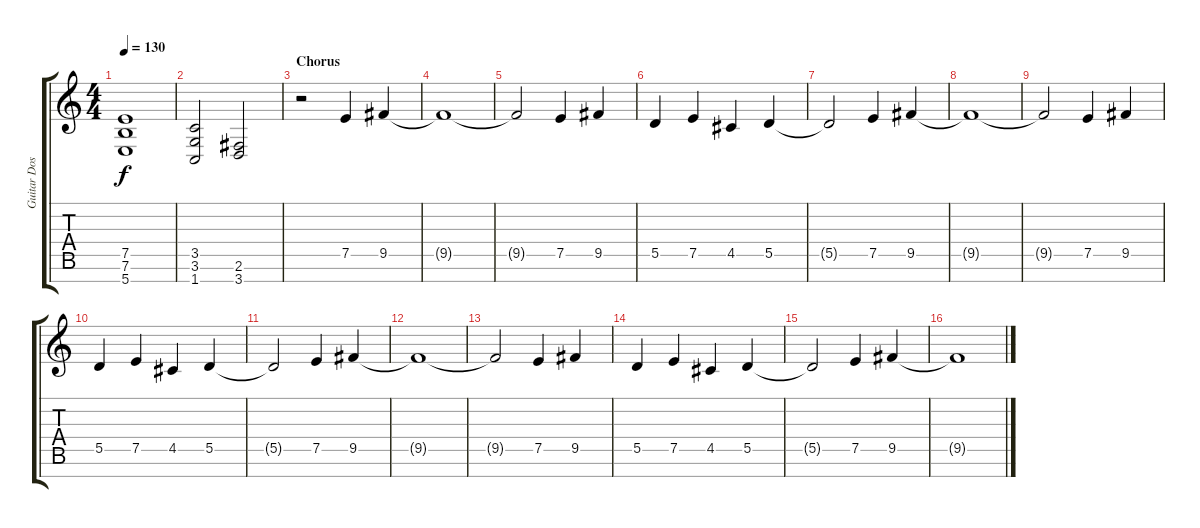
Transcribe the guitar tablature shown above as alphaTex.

\track ("Guitar Dos" "Guitar Dos") {instrument distortionguitar}
\staff {score tabs}
\tuning (E4 B3 G3 D3 A2 E2 B1) {hide}
\ts (4 4)
\tempo 130
\clef g2
\ks c
(7.5 7.6 5.7).1{dy f} |
(3.5 3.6 1.7).2 (2.6 3.7).2 |
\section ("" "Chorus")
r.2{volume 16} 7.5.4 9.5.4 |
9.5{t}.1 |
9.5{t}.2 7.5.4 9.5.4 |
5.5.4 7.5.4 4.5.4 5.5.4 |
5.5{t}.2 7.5.4 9.5.4 |
9.5{t}.1 |
9.5{t}.2 7.5.4 9.5.4 |
5.5.4 7.5.4 4.5.4 5.5.4 |
5.5{t}.2 7.5.4 9.5.4 |
9.5{t}.1 |
9.5{t}.2 7.5.4 9.5.4 |
5.5.4 7.5.4 4.5.4 5.5.4 |
5.5{t}.2 7.5.4 9.5.4 |
9.5{t}.1
